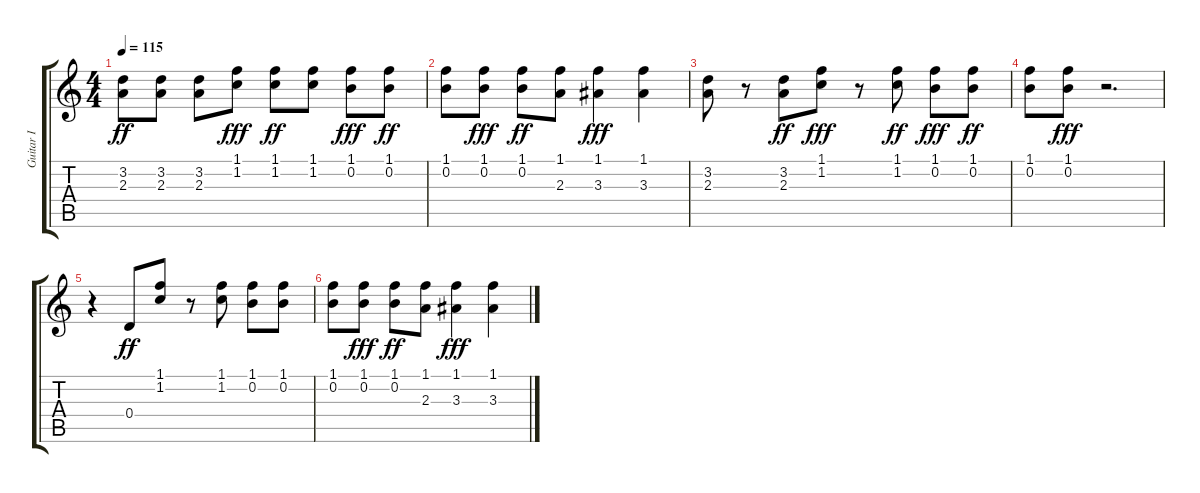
\track ("Guitar I" "Guitar I") {instrument electricguitarclean}
\staff {score tabs}
\tuning (E4 B3 G3 D3 A2 E2) {hide}
\ts (4 4)
\tempo 115
\clef g2
\ks c
(3.2 2.3).8{dy ff} (3.2 2.3).8 (3.2 2.3).8 (1.1 1.2).8{dy fff} (1.1 1.2).8{dy ff} (1.1 1.2).8 (1.1 0.2).8{dy fff} (1.1 0.2).8{dy ff} |
(1.1 0.2).8 (1.1 0.2).8{dy fff} (1.1 0.2).8{dy ff} (1.1 2.3).8 (1.1 3.3).4{dy fff} (1.1 3.3).4 |
(3.2 2.3).8 r.8 (3.2 2.3).8{dy ff} (1.1 1.2).8{dy fff} r.8 (1.1 1.2).8{dy ff} (1.1 0.2).8{dy fff} (1.1 0.2).8{dy ff} |
(1.1 0.2).8 (1.1 0.2).8{dy fff} r.2{d} |
r.4 0.4.8{dy ff} (1.1 1.2).8 r.8 (1.1 1.2).8 (1.1 0.2).8 (1.1 0.2).8 |
(1.1 0.2).8 (1.1 0.2).8{dy fff} (1.1 0.2).8{dy ff} (1.1 2.3).8 (1.1 3.3).4{dy fff} (1.1 3.3).4
